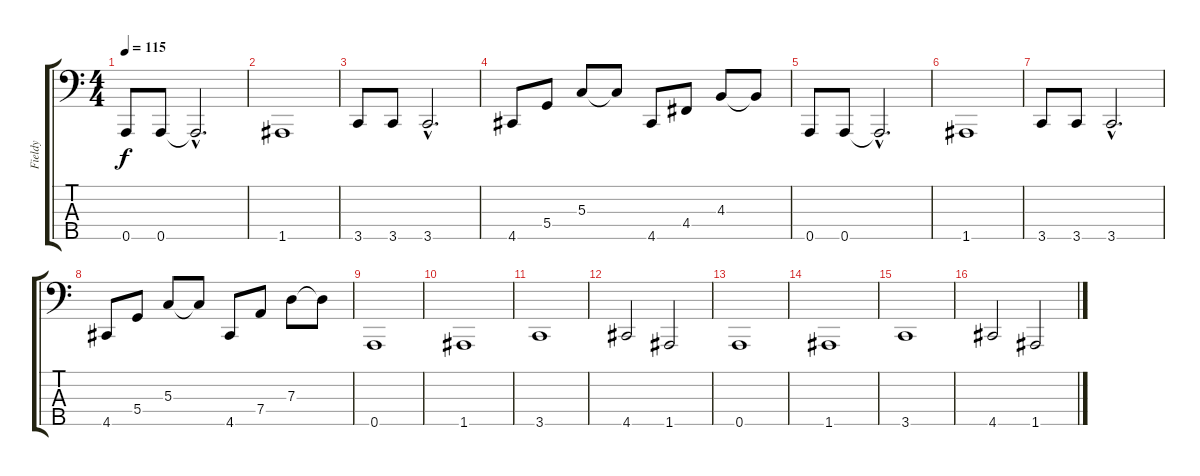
\track ("Fieldy" "Fieldy") {instrument electricbassfinger}
\staff {score tabs}
\tuning (F2 C2 G1 D1 A0) {hide}
\ts (4 4)
\tempo 115
\clef f4
\ks c
0.5.8{dy f} 0.5.8 0.5{hac t}.2{d} |
1.5.1 |
3.5.8 3.5.8 3.5{hac}.2{d} |
4.5.8 5.4.8 5.3.8 5.3{t}.8 4.5.8 4.4.8 4.3.8 4.3{t}.8 |
0.5.8 0.5.8 0.5{hac t}.2{d} |
1.5.1 |
3.5.8 3.5.8 3.5{hac}.2{d} |
4.5.8 5.4.8 5.3.8 5.3{t}.8 4.5.8 7.4.8 7.3.8 7.3{t}.8 |
0.5.1 |
1.5.1 |
3.5.1 |
4.5.2 1.5.2 |
0.5.1 |
1.5.1 |
3.5.1 |
4.5.2 1.5.2
